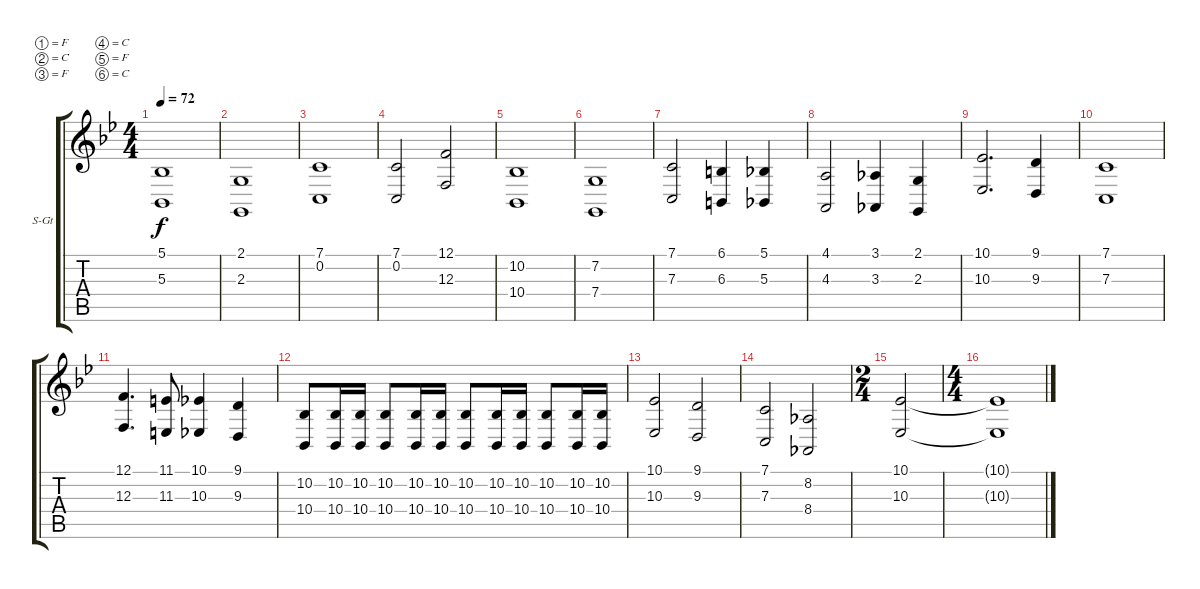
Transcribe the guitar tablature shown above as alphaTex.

\bracketExtendMode groupsimilarinstruments
\firstSystemTrackNameOrientation horizontal
\otherSystemsTrackNameOrientation horizontal
\track ("Piano (LH)" "S-Gt") {instrument brightacousticpiano}
\staff {score tabs}
\tuning (F2 C2 F1 C1 F0 C0)
\displaytranspose 12
\ts (4 4)
\tempo 72
\clef g2
\ks bb
(5.1 5.3).1{dy f} |
(2.1 2.3).1 |
(7.1 0.2).1 |
(7.1 0.2).2 (12.1 12.3).2 |
(10.2 10.4).1 |
(7.2 7.4).1 |
(7.1 7.3).2 (6.1 6.3).4 (5.1 5.3).4 |
(4.1 4.3).2 (3.1 3.3).4 (2.1 2.3).4 |
(10.1 10.3).2{d} (9.1 9.3).4 |
(7.1 7.3).1 |
(12.1 12.3).4{d} (11.1 11.3).8 (10.1 10.3).4 (9.1 9.3).4 |
(10.2 10.4).8 (10.2 10.4).16 (10.2 10.4).16 (10.2 10.4).8 (10.2 10.4).16 (10.2 10.4).16 (10.2 10.4).8 (10.2 10.4).16 (10.2 10.4).16 (10.2 10.4).8 (10.2 10.4).16 (10.2 10.4).16 |
(10.1 10.3).2 (9.1 9.3).2 |
(7.1 7.3).2 (8.2 8.4).2 |
\ts (2 4)
(10.1 10.3).2 |
\ts (4 4)
(10.1{t} 10.3{t}).1
